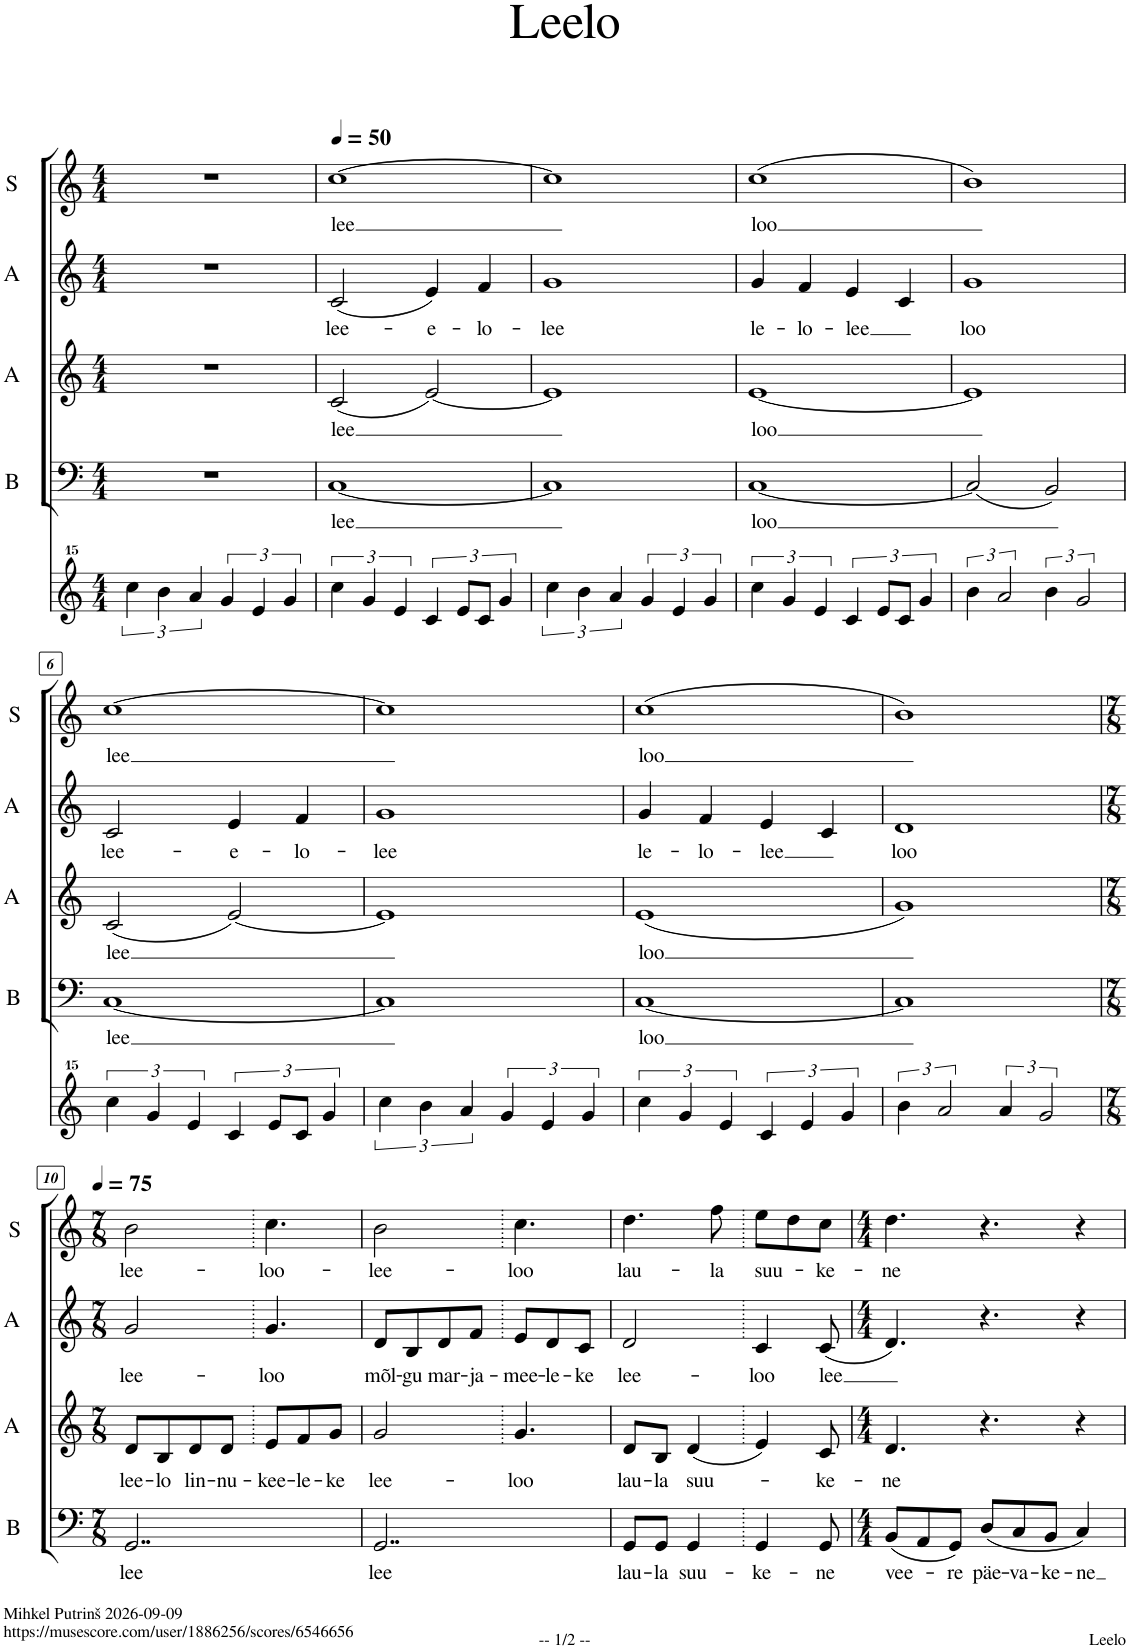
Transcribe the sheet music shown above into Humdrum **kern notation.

**kern	**kern	**text	**kern	**text	**kern	**text	**kern	**text
*part5	*part4	*part4	*part3	*part3	*part2	*part2	*part1	*part1
*staff5	*staff4	*staff4	*staff3	*staff3	*staff2	*staff2	*staff1	*staff1
*I"Piano	*I"B	*	*I"A	*	*I"A	*	*I"S	*
*I'Pno	*I'B	*	*I'A	*	*I'A	*	*I'S	*
*clefG^^2	*clefF4	*	*clefG2	*	*clefG2	*	*clefG2	*
*	*	*	*	*	*Trd1c2	*	*	*
*k[]	*k[]	*	*k[]	*	*k[]	*	*k[]	*
*M4/4	*M4/4	*	*M4/4	*	*M4/4	*	*M4/4	*
=1	=1	=1	=1	=1	=1	=1	=1	=1
6cccc\	1r	.	1r	.	1r	.	1r	.
6bbb\	.	.	.	.	.	.	.	.
6aaa/	.	.	.	.	.	.	.	.
6ggg/	.	.	.	.	.	.	.	.
6eee/	.	.	.	.	.	.	.	.
6ggg/	.	.	.	.	.	.	.	.
=2	=2	=2	=2	=2	=2	=2	=2	=2
*	*	*	*	*	*	*	*MM50	*
!	!	!LO:LY:b	!	!LO:LY:b	!	!LO:LY:b	!	!LO:LY:b
6cccc\	[1C	lee	(2c/	-lee	(2c/	lee-	[1cc	-lee
6ggg/	.	.	.	.	.	.	.	.
6eee/	.	.	.	.	.	.	.	.
!	!	!	!	!	!	!LO:LY:b	!	!
6ccc/	.	.	[2e/)	.	4e/)	-e-	.	.
12eee/L	.	.	.	.	.	.	.	.
!	!	!	!	!	!	!LO:LY:b	!	!
12ccc/J	.	.	.	.	4f/	-lo-	.	.
6ggg/	.	.	.	.	.	.	.	.
=3	=3	=3	=3	=3	=3	=3	=3	=3
!	!	!	!	!	!	!LO:LY:b	!	!
6cccc\	1C]	.	1e]	.	1g	-lee	1cc]	.
6bbb\	.	.	.	.	.	.	.	.
6aaa/	.	.	.	.	.	.	.	.
6ggg/	.	.	.	.	.	.	.	.
6eee/	.	.	.	.	.	.	.	.
6ggg/	.	.	.	.	.	.	.	.
=4	=4	=4	=4	=4	=4	=4	=4	=4
!	!	!LO:LY:b	!	!LO:LY:b	!	!LO:LY:b	!	!LO:LY:b
6cccc\	[1C	loo	[1e	loo	4g/	le-	(1cc	loo
6ggg/	.	.	.	.	.	.	.	.
!	!	!	!	!	!	!LO:LY:b	!	!
.	.	.	.	.	4f/	-lo-	.	.
6eee/	.	.	.	.	.	.	.	.
!	!	!	!	!	!	!LO:LY:b	!	!
6ccc/	.	.	.	.	4e/	-lee	.	.
12eee/L	.	.	.	.	.	.	.	.
12ccc/J	.	.	.	.	4c/	.	.	.
6ggg/	.	.	.	.	.	.	.	.
=5	=5	=5	=5	=5	=5	=5	=5	=5
!	!	!	!	!	!	!LO:LY:b	!	!
6bbb\	(2C/]	.	1e]	.	1g	loo	1b)	.
3aaa/	.	.	.	.	.	.	.	.
6bbb\	2BB/)	.	.	.	.	.	.	.
3ggg/	.	.	.	.	.	.	.	.
!!LO:LB:g=z
=6	=6	=6	=6	=6	=6	=6	=6	=6
!	!	!LO:LY:b	!	!LO:LY:b	!	!LO:LY:b	!	!LO:LY:b
6cccc\	[1C	lee	(2c/	lee	2c/	lee-	[1cc	lee
6ggg/	.	.	.	.	.	.	.	.
6eee/	.	.	.	.	.	.	.	.
!	!	!	!	!	!	!LO:LY:b	!	!
6ccc/	.	.	[2e/)	.	4e/	-e-	.	.
12eee/L	.	.	.	.	.	.	.	.
!	!	!	!	!	!	!LO:LY:b	!	!
12ccc/J	.	.	.	.	4f/	-lo-	.	.
6ggg/	.	.	.	.	.	.	.	.
=7	=7	=7	=7	=7	=7	=7	=7	=7
!	!	!	!	!	!	!LO:LY:b	!	!
6cccc\	1C]	.	1e]	.	1g	-lee	1cc]	.
6bbb\	.	.	.	.	.	.	.	.
6aaa/	.	.	.	.	.	.	.	.
6ggg/	.	.	.	.	.	.	.	.
6eee/	.	.	.	.	.	.	.	.
6ggg/	.	.	.	.	.	.	.	.
=8	=8	=8	=8	=8	=8	=8	=8	=8
!	!	!LO:LY:b	!	!LO:LY:b	!	!LO:LY:b	!	!LO:LY:b
6cccc\	[1C	loo	(1e	loo	4g/	le-	(1cc	loo
6ggg/	.	.	.	.	.	.	.	.
!	!	!	!	!	!	!LO:LY:b	!	!
.	.	.	.	.	4f/	-lo-	.	.
6eee/	.	.	.	.	.	.	.	.
!	!	!	!	!	!	!LO:LY:b	!	!
6ccc/	.	.	.	.	4e/	-lee	.	.
6eee/	.	.	.	.	.	.	.	.
.	.	.	.	.	4c/	.	.	.
6ggg/	.	.	.	.	.	.	.	.
=9	=9	=9	=9	=9	=9	=9	=9	=9
!	!	!	!	!	!	!LO:LY:b	!	!
6bbb\	1C]	.	1g)	.	1d	loo	1b)	.
3aaa/	.	.	.	.	.	.	.	.
6aaa/	.	.	.	.	.	.	.	.
3ggg/	.	.	.	.	.	.	.	.
!!LO:LB:g=z
=10	=10	=10	=10	=10	=10	=10	=10	=10
*M7/8	*M7/8	*	*M7/8	*	*M7/8	*	*M7/8	*
*	*	*	*	*	*	*	*MM75	*
!	!	!LO:LY:b	!	!LO:LY:b	!	!LO:LY:b	!	!LO:LY:b
2..r	2..GG/	lee	8d/L	lee-	2g/	lee-	2b\	lee-
!	!	!	!	!LO:LY:b	!	!	!	!
.	.	.	8B/	-lo	.	.	.	.
!	!	!	!	!LO:LY:b	!	!	!	!
.	.	.	8d/	lin-	.	.	.	.
!	!	!	!	!LO:LY:b	!	!	!	!
.	.	.	8d/J	-nu-	.	.	.	.
!	!	!	!	!LO:LY:b	!	!LO:LY:b	!	!LO:LY:b
.	.	.	8e/L	-kee-	4.g/	loo	4.cc\	-loo-
!	!	!	!	!LO:LY:b	!	!	!	!
.	.	.	8f/	-le-	.	.	.	.
!	!	!	!	!LO:LY:b	!	!	!	!
.	.	.	8g/J	-ke	.	.	.	.
=11	=11	=11	=11	=11	=11	=11	=11	=11
!	!	!LO:LY:b	!	!LO:LY:b	!	!LO:LY:b	!	!LO:LY:b
2..r	2..GG/	lee	2g/	lee-	8d/L	mõl-	2b\	-lee-
!	!	!	!	!	!	!LO:LY:b	!	!
.	.	.	.	.	8B/	-gu	.	.
!	!	!	!	!	!	!LO:LY:b	!	!
.	.	.	.	.	8d/	mar-	.	.
!	!	!	!	!	!	!LO:LY:b	!	!
.	.	.	.	.	8f/J	-ja-	.	.
!	!	!	!	!LO:LY:b	!	!LO:LY:b	!	!LO:LY:b
.	.	.	4.g/	-loo	8e/L	-mee-	4.cc\	-loo
!	!	!	!	!	!	!LO:LY:b	!	!
.	.	.	.	.	8d/	-le-	.	.
!	!	!	!	!	!	!LO:LY:b	!	!
.	.	.	.	.	8c/J	-ke	.	.
=12	=12	=12	=12	=12	=12	=12	=12	=12
!	!	!LO:LY:b	!	!LO:LY:b	!	!LO:LY:b	!	!LO:LY:b
2..r	8GG/L	lau-	8d/L	lau-	2d/	lee-	4.dd\	lau-
!	!	!LO:LY:b	!	!LO:LY:b	!	!	!	!
.	8GG/J	-la	8B/J	-la	.	.	.	.
!	!	!LO:LY:b	!	!LO:LY:b	!	!	!	!
.	4GG/	suu-	(4d/	suu-	.	.	.	.
!	!	!	!	!	!	!	!	!LO:LY:b
.	.	.	.	.	.	.	8ff\	-la
!	!	!LO:LY:b	!	!	!	!LO:LY:b	!	!LO:LY:b
.	4GG/	-ke-	4e/)	.	4c/	-loo	8ee\L	suu-
.	.	.	.	.	.	.	8dd\	.
!	!	!LO:LY:b	!	!LO:LY:b	!	!LO:LY:b	!	!LO:LY:b
.	8GG/	-ne	8c/	-ke-	(8c/	lee	8cc\J	-ke-
=13	=13	=13	=13	=13	=13	=13	=13	=13
*M4/4	*M4/4	*	*M4/4	*	*M4/4	*	*M4/4	*
!	!	!LO:LY:b	!	!LO:LY:b	!	!	!	!LO:LY:b
1r	(8BB/L	vee-	4.d/	-ne	4.d/)	.	4.dd\	-ne
.	8AA/	.	.	.	.	.	.	.
!	!	!LO:LY:b	!	!	!	!	!	!
.	8GG/J)	-re	.	.	.	.	.	.
!	!	!LO:LY:b	!	!	!	!	!	!
.	(8D/L	päe-	4.r	.	4.r	.	4.r	.
!	!	!LO:LY:b	!	!	!	!	!	!
.	8C/	-va-	.	.	.	.	.	.
!	!	!LO:LY:b	!	!	!	!	!	!
.	8BB/J	-ke-	.	.	.	.	.	.
!	!	!LO:LY:b	!	!	!	!	!	!
.	4C/)	ne	4r	.	4r	.	4r	.
=	=	=	=	=	=	=	=	=
*-	*-	*-	*-	*-	*-	*-	*-	*-
